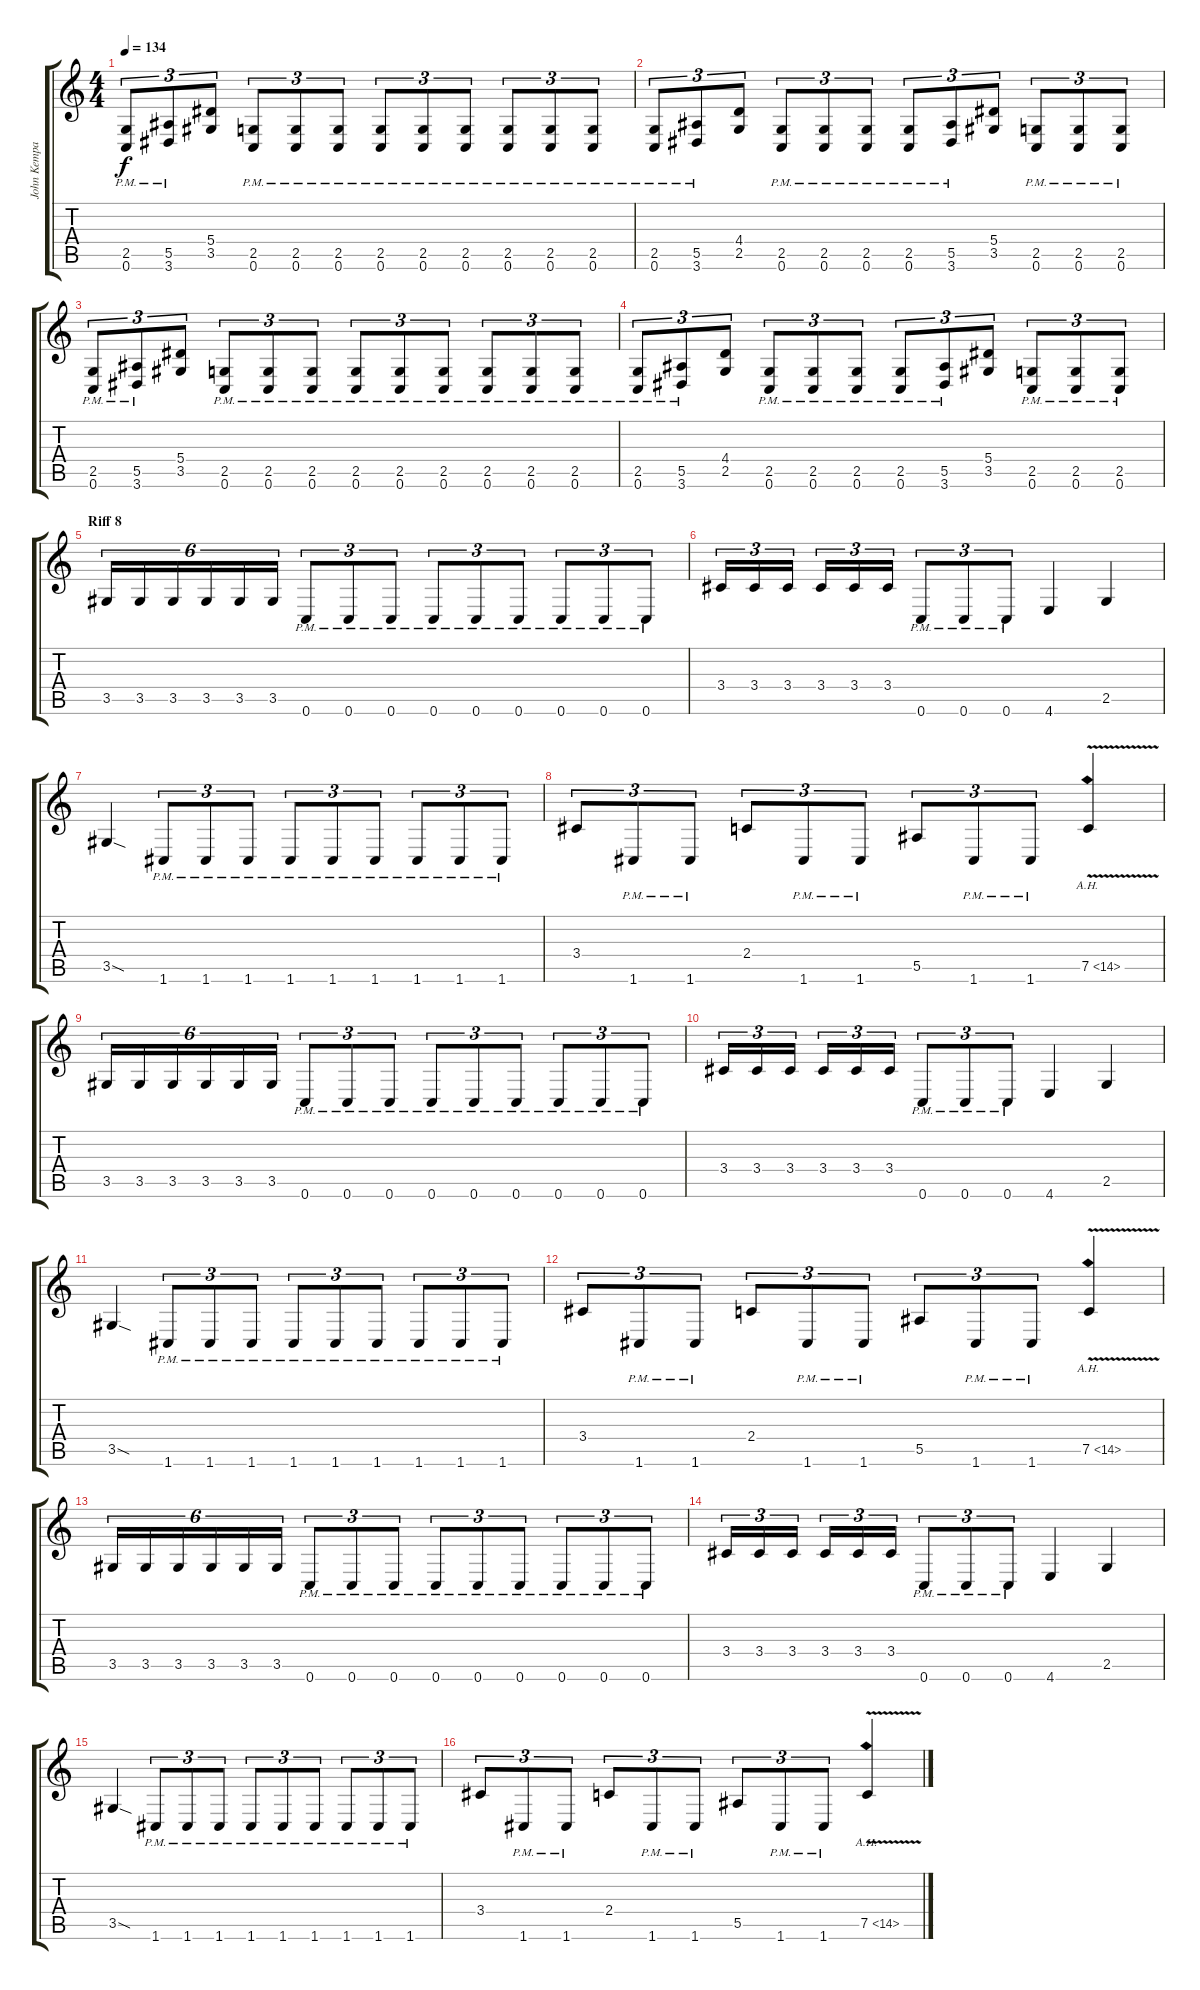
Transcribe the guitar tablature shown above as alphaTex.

\track ("John Kempainen (Guitar)" "John Kempa") {instrument overdrivenguitar}
\staff {score tabs}
\tuning (C4 G3 Eb3 Bb2 F2 C2) {hide}
\ts (4 4)
\tempo 134
\clef g2
\ks c
(2.5{pm} 0.6{pm}).8{tu (3 2) dy f} (5.5{pm} 3.6{pm}).8{tu (3 2)} (5.4 3.5).8{tu (3 2)} (2.5{pm} 0.6{pm}).8{tu (3 2)} (2.5{pm} 0.6{pm}).8{tu (3 2)} (2.5{pm} 0.6{pm}).8{tu (3 2)} (2.5{pm} 0.6{pm}).8{tu (3 2)} (2.5{pm} 0.6{pm}).8{tu (3 2)} (2.5{pm} 0.6{pm}).8{tu (3 2)} (2.5{pm} 0.6{pm}).8{tu (3 2)} (2.5{pm} 0.6{pm}).8{tu (3 2)} (2.5{pm} 0.6{pm}).8{tu (3 2)} |
(2.5{pm} 0.6{pm}).8{tu (3 2)} (5.5{pm} 3.6{pm}).8{tu (3 2)} (4.4 2.5).8{tu (3 2)} (2.5{pm} 0.6{pm}).8{tu (3 2)} (2.5{pm} 0.6{pm}).8{tu (3 2)} (2.5{pm} 0.6{pm}).8{tu (3 2)} (2.5{pm} 0.6{pm}).8{tu (3 2)} (5.5{pm} 3.6{pm}).8{tu (3 2)} (5.4 3.5).8{tu (3 2)} (2.5{pm} 0.6{pm}).8{tu (3 2)} (2.5{pm} 0.6{pm}).8{tu (3 2)} (2.5{pm} 0.6{pm}).8{tu (3 2)} |
(2.5{pm} 0.6{pm}).8{tu (3 2)} (5.5{pm} 3.6{pm}).8{tu (3 2)} (5.4 3.5).8{tu (3 2)} (2.5{pm} 0.6{pm}).8{tu (3 2)} (2.5{pm} 0.6{pm}).8{tu (3 2)} (2.5{pm} 0.6{pm}).8{tu (3 2)} (2.5{pm} 0.6{pm}).8{tu (3 2)} (2.5{pm} 0.6{pm}).8{tu (3 2)} (2.5{pm} 0.6{pm}).8{tu (3 2)} (2.5{pm} 0.6{pm}).8{tu (3 2)} (2.5{pm} 0.6{pm}).8{tu (3 2)} (2.5{pm} 0.6{pm}).8{tu (3 2)} |
(2.5{pm} 0.6{pm}).8{tu (3 2)} (5.5{pm} 3.6{pm}).8{tu (3 2)} (4.4 2.5).8{tu (3 2)} (2.5{pm} 0.6{pm}).8{tu (3 2)} (2.5{pm} 0.6{pm}).8{tu (3 2)} (2.5{pm} 0.6{pm}).8{tu (3 2)} (2.5{pm} 0.6{pm}).8{tu (3 2)} (5.5{pm} 3.6{pm}).8{tu (3 2)} (5.4 3.5).8{tu (3 2)} (2.5{pm} 0.6{pm}).8{tu (3 2)} (2.5{pm} 0.6{pm}).8{tu (3 2)} (2.5{pm} 0.6{pm}).8{tu (3 2)} |
\section ("" "Riff 8")
3.5.16{tu (6 4)} 3.5.16{tu (6 4)} 3.5.16{tu (6 4)} 3.5.16{tu (6 4)} 3.5.16{tu (6 4)} 3.5.16{tu (6 4)} 0.6{pm}.8{tu (3 2)} 0.6{pm}.8{tu (3 2)} 0.6{pm}.8{tu (3 2)} 0.6{pm}.8{tu (3 2)} 0.6{pm}.8{tu (3 2)} 0.6{pm}.8{tu (3 2)} 0.6{pm}.8{tu (3 2)} 0.6{pm}.8{tu (3 2)} 0.6{pm}.8{tu (3 2)} |
3.4.16{tu (3 2)} 3.4.16{tu (3 2)} 3.4.16{tu (3 2)} 3.4.16{tu (3 2)} 3.4.16{tu (3 2)} 3.4.16{tu (3 2)} 0.6{pm}.8{tu (3 2)} 0.6{pm}.8{tu (3 2)} 0.6{pm}.8{tu (3 2)} 4.6.4 2.5.4 |
3.5{sod}.4 1.6{pm}.8{tu (3 2)} 1.6{pm}.8{tu (3 2)} 1.6{pm}.8{tu (3 2)} 1.6{pm}.8{tu (3 2)} 1.6{pm}.8{tu (3 2)} 1.6{pm}.8{tu (3 2)} 1.6{pm}.8{tu (3 2)} 1.6{pm}.8{tu (3 2)} 1.6{pm}.8{tu (3 2)} |
3.4.8{tu (3 2)} 1.6{pm}.8{tu (3 2)} 1.6{pm}.8{tu (3 2)} 2.4.8{tu (3 2)} 1.6{pm}.8{tu (3 2)} 1.6{pm}.8{tu (3 2)} 5.5.8{tu (3 2)} 1.6{pm}.8{tu (3 2)} 1.6{pm}.8{tu (3 2)} 7.5{ah 7 v}.4 |
3.5.16{tu (6 4)} 3.5.16{tu (6 4)} 3.5.16{tu (6 4)} 3.5.16{tu (6 4)} 3.5.16{tu (6 4)} 3.5.16{tu (6 4)} 0.6{pm}.8{tu (3 2)} 0.6{pm}.8{tu (3 2)} 0.6{pm}.8{tu (3 2)} 0.6{pm}.8{tu (3 2)} 0.6{pm}.8{tu (3 2)} 0.6{pm}.8{tu (3 2)} 0.6{pm}.8{tu (3 2)} 0.6{pm}.8{tu (3 2)} 0.6{pm}.8{tu (3 2)} |
3.4.16{tu (3 2)} 3.4.16{tu (3 2)} 3.4.16{tu (3 2)} 3.4.16{tu (3 2)} 3.4.16{tu (3 2)} 3.4.16{tu (3 2)} 0.6{pm}.8{tu (3 2)} 0.6{pm}.8{tu (3 2)} 0.6{pm}.8{tu (3 2)} 4.6.4 2.5.4 |
3.5{sod}.4 1.6{pm}.8{tu (3 2)} 1.6{pm}.8{tu (3 2)} 1.6{pm}.8{tu (3 2)} 1.6{pm}.8{tu (3 2)} 1.6{pm}.8{tu (3 2)} 1.6{pm}.8{tu (3 2)} 1.6{pm}.8{tu (3 2)} 1.6{pm}.8{tu (3 2)} 1.6{pm}.8{tu (3 2)} |
3.4.8{tu (3 2)} 1.6{pm}.8{tu (3 2)} 1.6{pm}.8{tu (3 2)} 2.4.8{tu (3 2)} 1.6{pm}.8{tu (3 2)} 1.6{pm}.8{tu (3 2)} 5.5.8{tu (3 2)} 1.6{pm}.8{tu (3 2)} 1.6{pm}.8{tu (3 2)} 7.5{ah 7 v}.4 |
3.5.16{tu (6 4)} 3.5.16{tu (6 4)} 3.5.16{tu (6 4)} 3.5.16{tu (6 4)} 3.5.16{tu (6 4)} 3.5.16{tu (6 4)} 0.6{pm}.8{tu (3 2)} 0.6{pm}.8{tu (3 2)} 0.6{pm}.8{tu (3 2)} 0.6{pm}.8{tu (3 2)} 0.6{pm}.8{tu (3 2)} 0.6{pm}.8{tu (3 2)} 0.6{pm}.8{tu (3 2)} 0.6{pm}.8{tu (3 2)} 0.6{pm}.8{tu (3 2)} |
3.4.16{tu (3 2)} 3.4.16{tu (3 2)} 3.4.16{tu (3 2)} 3.4.16{tu (3 2)} 3.4.16{tu (3 2)} 3.4.16{tu (3 2)} 0.6{pm}.8{tu (3 2)} 0.6{pm}.8{tu (3 2)} 0.6{pm}.8{tu (3 2)} 4.6.4 2.5.4 |
3.5{sod}.4 1.6{pm}.8{tu (3 2)} 1.6{pm}.8{tu (3 2)} 1.6{pm}.8{tu (3 2)} 1.6{pm}.8{tu (3 2)} 1.6{pm}.8{tu (3 2)} 1.6{pm}.8{tu (3 2)} 1.6{pm}.8{tu (3 2)} 1.6{pm}.8{tu (3 2)} 1.6{pm}.8{tu (3 2)} |
3.4.8{tu (3 2)} 1.6{pm}.8{tu (3 2)} 1.6{pm}.8{tu (3 2)} 2.4.8{tu (3 2)} 1.6{pm}.8{tu (3 2)} 1.6{pm}.8{tu (3 2)} 5.5.8{tu (3 2)} 1.6{pm}.8{tu (3 2)} 1.6{pm}.8{tu (3 2)} 7.5{ah 7 v}.4
